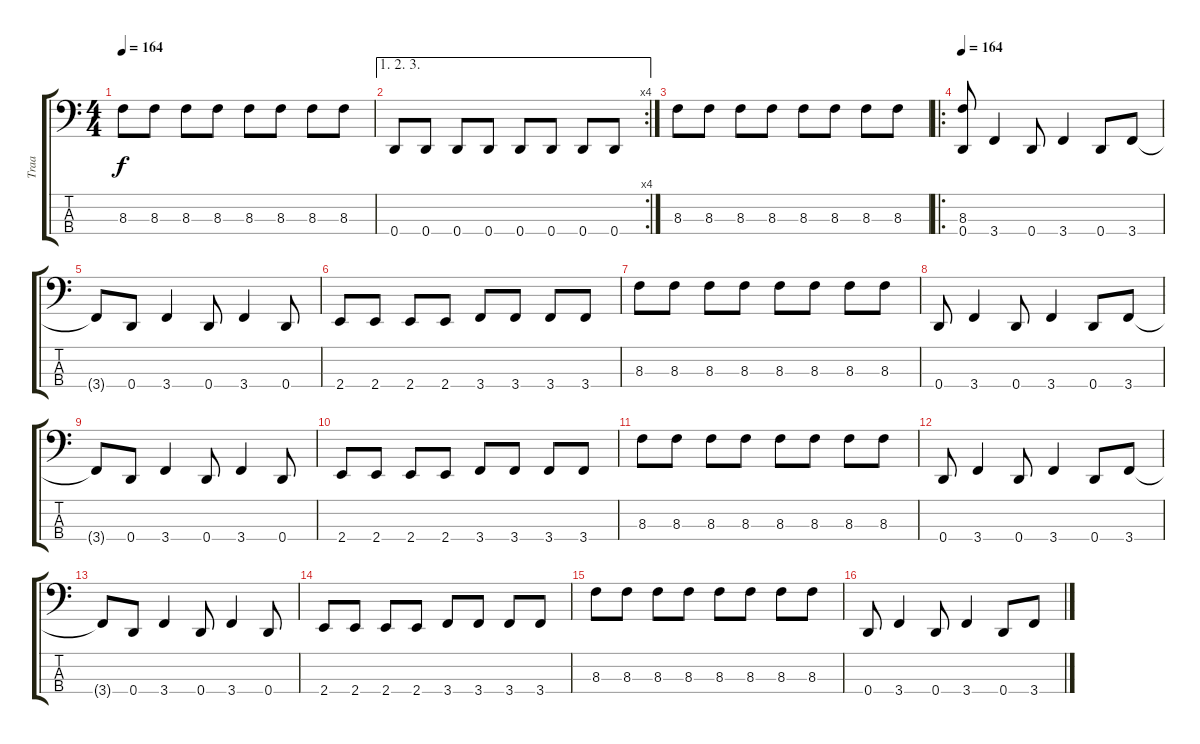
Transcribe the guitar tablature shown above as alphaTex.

\track ("Traa" "Traa") {instrument electricbasspick}
\staff {score tabs}
\tuning (G2 D2 A1 D1) {hide}
\ts (4 4)
\tempo 164
\clef f4
\ks c
8.3.8{dy f} 8.3.8 8.3.8 8.3.8 8.3.8 8.3.8 8.3.8 8.3.8 |
\ae (1 2 3)
\rc 4
0.4.8 0.4.8 0.4.8 0.4.8 0.4.8 0.4.8 0.4.8 0.4.8 |
8.3.8 8.3.8 8.3.8 8.3.8 8.3.8 8.3.8 8.3.8 8.3.8 |
\ro
\tempo 164
(8.3 0.4).8 3.4.4 0.4.8 3.4.4 0.4.8 3.4.8 |
3.4{t}.8 0.4.8 3.4.4 0.4.8 3.4.4 0.4.8 |
2.4.8 2.4.8 2.4.8 2.4.8 3.4.8 3.4.8 3.4.8 3.4.8 |
8.3.8 8.3.8 8.3.8 8.3.8 8.3.8 8.3.8 8.3.8 8.3.8 |
0.4.8 3.4.4 0.4.8 3.4.4 0.4.8 3.4.8 |
3.4{t}.8 0.4.8 3.4.4 0.4.8 3.4.4 0.4.8 |
2.4.8 2.4.8 2.4.8 2.4.8 3.4.8 3.4.8 3.4.8 3.4.8 |
8.3.8 8.3.8 8.3.8 8.3.8 8.3.8 8.3.8 8.3.8 8.3.8 |
0.4.8 3.4.4 0.4.8 3.4.4 0.4.8 3.4.8 |
3.4{t}.8 0.4.8 3.4.4 0.4.8 3.4.4 0.4.8 |
2.4.8 2.4.8 2.4.8 2.4.8 3.4.8 3.4.8 3.4.8 3.4.8 |
8.3.8 8.3.8 8.3.8 8.3.8 8.3.8 8.3.8 8.3.8 8.3.8 |
0.4.8 3.4.4 0.4.8 3.4.4 0.4.8 3.4.8
